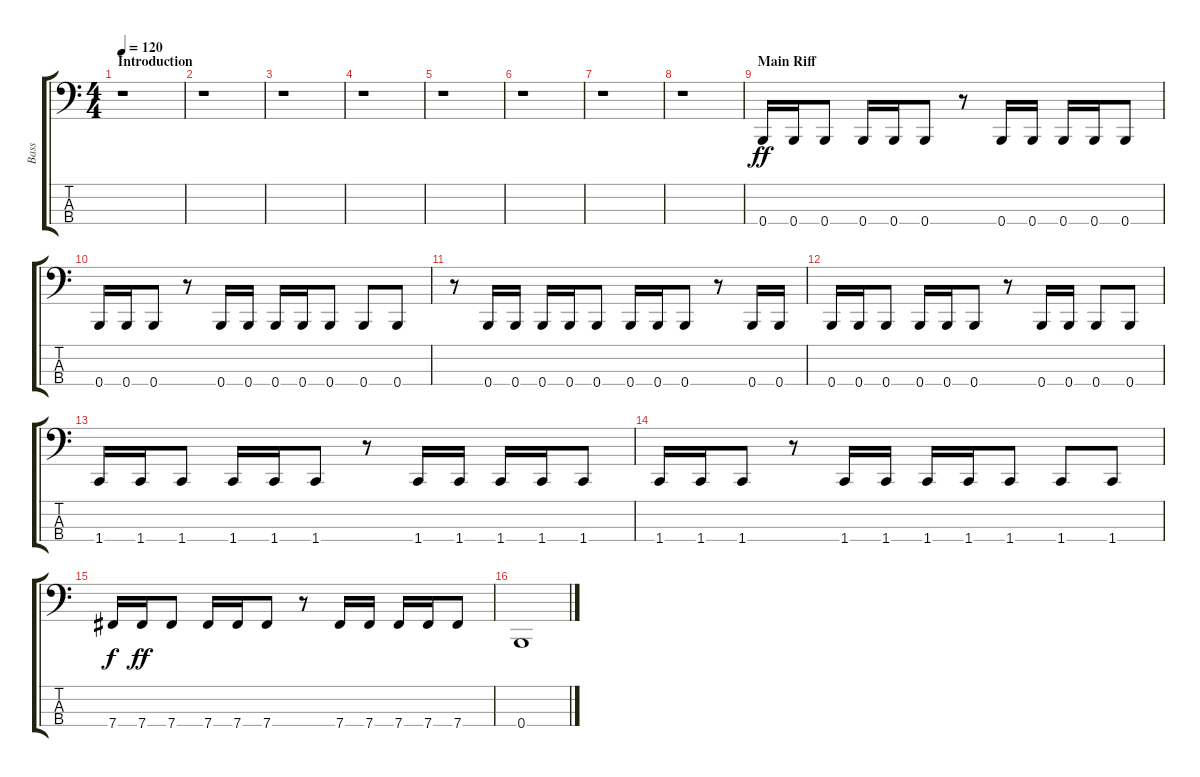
\track ("Bass" "Bass") {instrument electricbassfinger}
\staff {score tabs}
\tuning (E2 B1 Gb1 B0) {hide}
\ts (4 4)
\section ("" "Introduction")
\tempo 120
\clef f4
\ks c
r.1{dy ff instrument electricbassfinger} |
r.1 |
r.1 |
r.1 |
r.1 |
r.1 |
r.1 |
r.1 |
\section ("" "Main Riff")
0.4.16 0.4.16 0.4.8 0.4.16 0.4.16 0.4.8 r.8 0.4.16 0.4.16 0.4.16 0.4.16 0.4.8 |
0.4.16 0.4.16 0.4.8 r.8 0.4.16 0.4.16 0.4.16 0.4.16 0.4.8 0.4.8 0.4.8 |
r.8 0.4.16 0.4.16 0.4.16 0.4.16 0.4.8 0.4.16 0.4.16 0.4.8 r.8 0.4.16 0.4.16 |
0.4.16 0.4.16 0.4.8 0.4.16 0.4.16 0.4.8 r.8 0.4.16 0.4.16 0.4.8 0.4.8 |
1.4.16 1.4.16 1.4.8 1.4.16 1.4.16 1.4.8 r.8 1.4.16 1.4.16 1.4.16 1.4.16 1.4.8 |
1.4.16 1.4.16 1.4.8 r.8 1.4.16 1.4.16 1.4.16 1.4.16 1.4.8 1.4.8 1.4.8 |
7.4.16{dy f} 7.4.16{dy ff} 7.4.8 7.4.16 7.4.16 7.4.8 r.8 7.4.16 7.4.16 7.4.16 7.4.16 7.4.8 |
0.4.1
